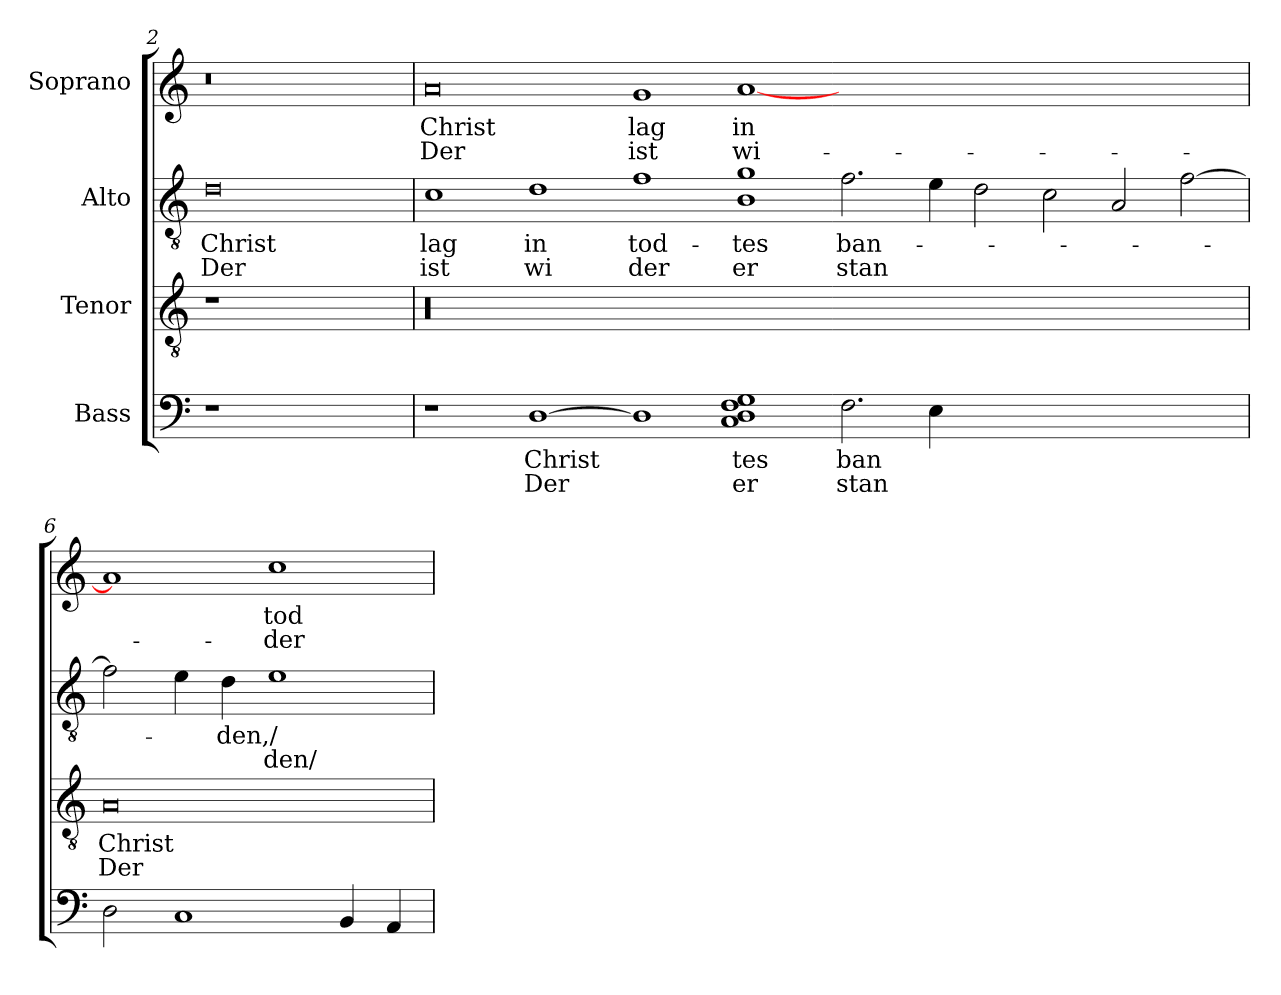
**kern	**text	**text	**kern	**text	**text	**kern	**text	**text	**kern	**text	**text
*part4	*part4	*part4	*part3	*part3	*part3	*part2	*part2	*part2	*part1	*part1	*part1
*staff4	*staff4	*staff4	*staff3	*staff3	*staff3	*staff2	*staff2	*staff2	*staff1	*staff1	*staff1
*I"Bass	*	*	*I"Tenor	*	*	*I"Alto	*	*	*I"Soprano	*	*
!!LO:PB:g=z
*stria5	*	*	*stria5	*	*	*stria5	*	*	*stria5	*	*
*clefF4	*	*	*clefGv2	*	*	*clefGv2	*	*	*clefG2	*	*
=2	=2	=2	=2	=2	=2	=2	=2	=2	=2	=2	=2
!	!	!	!	!	!	!	!LO:LY:b:cj	!LO:LY:b:cj	!	!	!
1r	.	.	1r	.	.	0d	-Christ	Der	0r	.	.
1ryy	.	.	1ryy	.	.	.	.	.	.	.	.
=3	=3	=3	=3	=3	=3	=3	=3	=3	=3	=3	=3
!	!	!	!	!	!	!	!LO:LY:b:cj	!LO:LY:b:cj	!	!LO:LY:b:cj	!LO:LY:b:cj
1r	.	.	00r	.	.	1c	lag	ist	0a	Christ	Der
!	!LO:LY:b	!LO:LY:b	!	!	!	!	!LO:LY:b:cj	!LO:LY:b:cj	!	!	!
[>1D	Christ	Der	.	.	.	1d	in	wi	.	.	.
!	!	!	!	!	!	!	!LO:LY:b:cj	!LO:LY:b:cj	!	!LO:LY:b:cj	!LO:LY:b:cj
1D]	.	.	.	.	.	1f	tod-	-der	1g	lag	ist
!	!LO:LY:b:cj	!LO:LY:b:cj	!	!	!	!	!LO:LY:b:cj	!LO:LY:b:cj	!	!LO:LY:b:cj	!LO:LY:b:cj
1C 1D 1F 1G	tes	er	.	.	.	1g 1B	tes	er	[>1a	in	wi-
!	!LO:LY:b	!LO:LY:b	!	!	!	!	!LO:LY:b	!LO:LY:b	!	!	!
2.F\	ban	stan	0.ryy	.	.	2.f\	ban-	-stan	0.ryy	.	.
4E\	.	.	.	.	.	4e\	.	.	.	.	.
0ryy	.	.	.	.	.	2d\	.	.	.	.	.
.	.	.	.	.	.	2c\	.	.	.	.	.
.	.	.	.	.	.	2A/	.	.	.	.	.
.	.	.	.	.	.	[>2f\	.	.	.	.	.
!!LO:LB:g=z
=6	=6	=6	=6	=6	=6	=6	=6	=6	=6	=6	=6
!	!	!	!	!LO:LY:b:cj	!LO:LY:b:cj	!	!	!	!	!	!
2D\	.	.	0A	Christ	Der	2f\]	.	.	1a]	.	.
1C	.	.	.	.	.	4e\	.	.	.	.	.
!	!	!	!	!	!	!	!LO:LY:b	!	!	!	!
.	.	.	.	.	.	4d\	den,/	.	.	.	.
!	!	!	!	!	!	!	!	!LO:LY:b:cj	!	!LO:LY:b:cj	!LO:LY:b:cj
.	.	.	.	.	.	1e	.	den/	1cc	-tod-	-der
4BB/	.	.	.	.	.	.	.	.	.	.	.
4AA/	.	.	.	.	.	.	.	.	.	.	.
=	=	=	=	=	=	=	=	=	=	=	=
*-	*-	*-	*-	*-	*-	*-	*-	*-	*-	*-	*-
